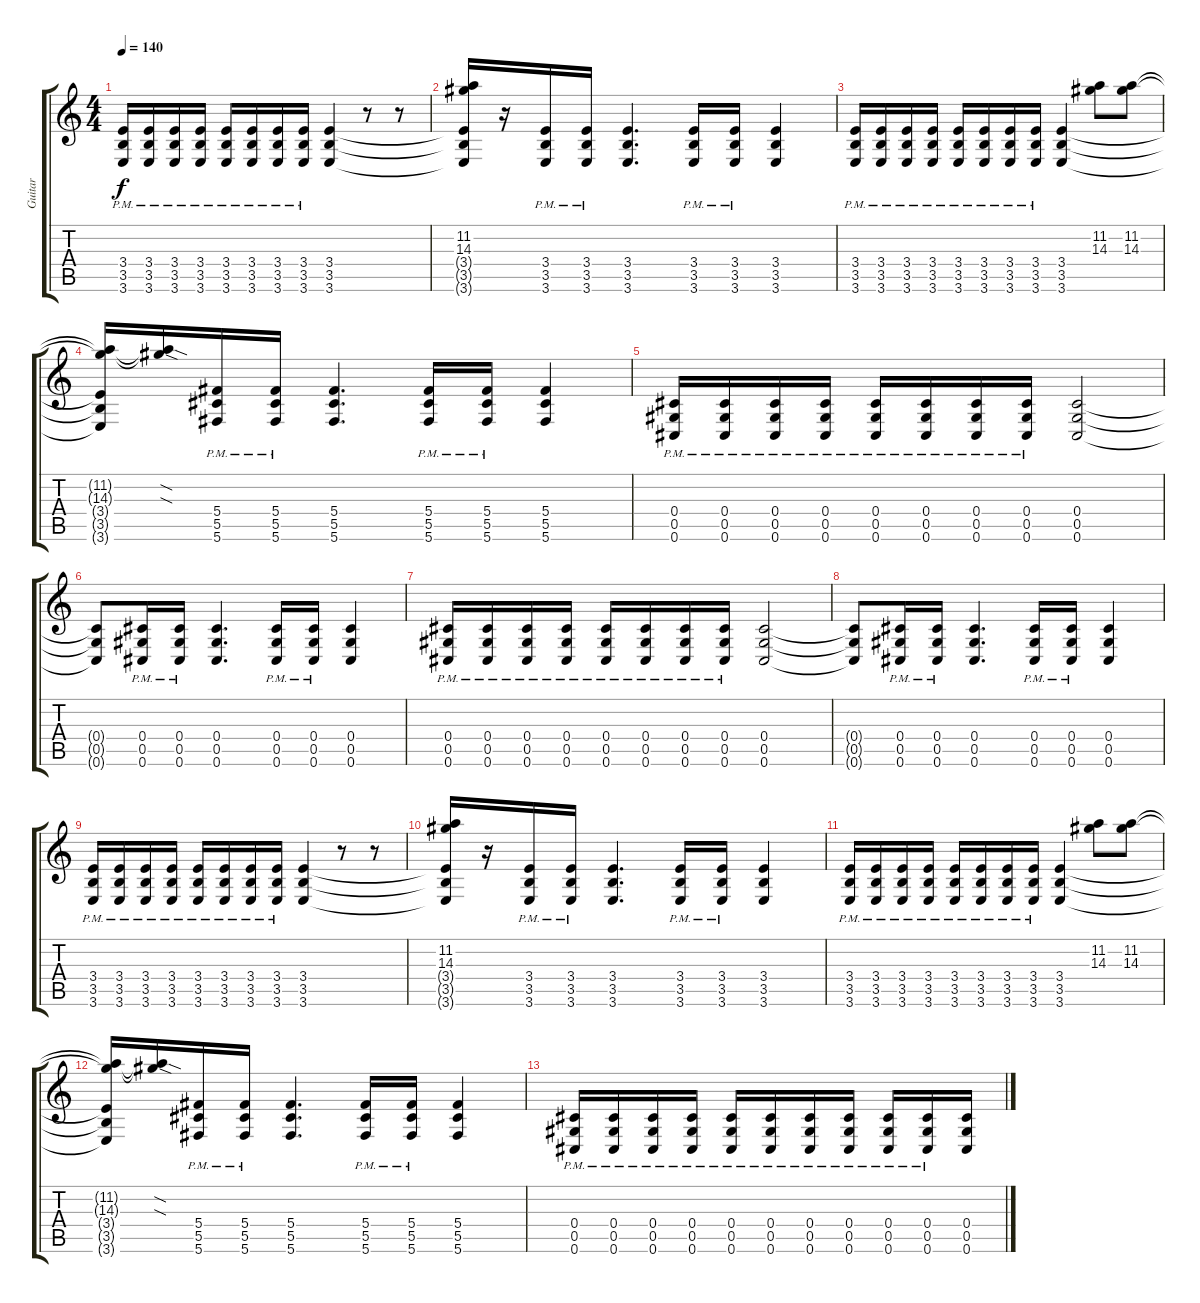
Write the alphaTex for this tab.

\track ("Guitar" "Guitar") {instrument distortionguitar}
\staff {score tabs}
\tuning (Eb4 Bb3 Gb3 Db3 Ab2 Db2) {hide}
\ts (4 4)
\tempo 140
\clef g2
\ks c
(3.4{pm} 3.5 3.6{pm}).16{dy f} (3.4{pm} 3.5{pm} 3.6{pm}).16 (3.4{pm} 3.5{pm} 3.6{pm}).16 (3.4{pm} 3.5{pm} 3.6{pm}).16 (3.4{pm} 3.5{pm} 3.6{pm}).16 (3.4{pm} 3.5{pm} 3.6{pm}).16 (3.4{pm} 3.5{pm} 3.6{pm}).16 (3.4{pm} 3.5{pm} 3.6{pm}).16 (3.4 3.5 3.6).4 r.8 r.8 |
(11.2 14.3 3.4{t} 3.5{t} 3.6{t}).16 r.16 (3.4{pm} 3.5{pm} 3.6{pm}).16 (3.4{pm} 3.5{pm} 3.6{pm}).16 (3.4 3.5 3.6).4{d} (3.4{pm} 3.5{pm} 3.6{pm}).16 (3.4{pm} 3.5{pm} 3.6{pm}).16 (3.4 3.5 3.6).4 |
(3.4{pm} 3.5 3.6{pm}).16 (3.4{pm} 3.5{pm} 3.6{pm}).16 (3.4{pm} 3.5{pm} 3.6{pm}).16 (3.4{pm} 3.5{pm} 3.6{pm}).16 (3.4{pm} 3.5{pm} 3.6{pm}).16 (3.4{pm} 3.5{pm} 3.6{pm}).16 (3.4{pm} 3.5{pm} 3.6{pm}).16 (3.4{pm} 3.5{pm} 3.6{pm}).16 (3.4 3.5 3.6).4 (11.2 14.3).8 (11.2 14.3).8 |
(11.2{t} 14.3{t} 3.4{t} 3.5{t} 3.6{t}).16 (11.2{sod t} 14.3{sod t}).16 (5.4{pm} 5.5{pm} 5.6{pm}).16 (5.4{pm} 5.5{pm} 5.6{pm}).16 (5.4 5.5 5.6).4{d} (5.4{pm} 5.5{pm} 5.6{pm}).16 (5.4{pm} 5.5{pm} 5.6{pm}).16 (5.4 5.5 5.6).4 |
(0.4{pm} 0.5{pm} 0.6{pm}).16 (0.4{pm} 0.5{pm} 0.6{pm}).16 (0.4{pm} 0.5{pm} 0.6{pm}).16 (0.4{pm} 0.5{pm} 0.6{pm}).16 (0.4{pm} 0.5{pm} 0.6{pm}).16 (0.4{pm} 0.5{pm} 0.6{pm}).16 (0.4{pm} 0.5{pm} 0.6{pm}).16 (0.4{pm} 0.5{pm} 0.6{pm}).16 (0.4 0.5 0.6).2 |
(0.4{t} 0.5{t} 0.6{t}).8 (0.4{pm} 0.5{pm} 0.6{pm}).16 (0.4{pm} 0.5{pm} 0.6{pm}).16 (0.4 0.5 0.6).4{d} (0.4{pm} 0.5{pm} 0.6{pm}).16 (0.4{pm} 0.5{pm} 0.6{pm}).16 (0.4 0.5 0.6).4 |
(0.4{pm} 0.5{pm} 0.6{pm}).16 (0.4{pm} 0.5{pm} 0.6{pm}).16 (0.4{pm} 0.5{pm} 0.6{pm}).16 (0.4{pm} 0.5{pm} 0.6{pm}).16 (0.4{pm} 0.5{pm} 0.6{pm}).16 (0.4{pm} 0.5{pm} 0.6{pm}).16 (0.4{pm} 0.5{pm} 0.6{pm}).16 (0.4{pm} 0.5{pm} 0.6{pm}).16 (0.4 0.5 0.6).2 |
(0.4{t} 0.5{t} 0.6{t}).8 (0.4{pm} 0.5{pm} 0.6{pm}).16 (0.4{pm} 0.5{pm} 0.6{pm}).16 (0.4 0.5 0.6).4{d} (0.4{pm} 0.5{pm} 0.6{pm}).16 (0.4{pm} 0.5{pm} 0.6{pm}).16 (0.4 0.5 0.6).4 |
(3.4{pm} 3.5 3.6{pm}).16 (3.4{pm} 3.5{pm} 3.6{pm}).16 (3.4{pm} 3.5{pm} 3.6{pm}).16 (3.4{pm} 3.5{pm} 3.6{pm}).16 (3.4{pm} 3.5{pm} 3.6{pm}).16 (3.4{pm} 3.5{pm} 3.6{pm}).16 (3.4{pm} 3.5{pm} 3.6{pm}).16 (3.4{pm} 3.5{pm} 3.6{pm}).16 (3.4 3.5 3.6).4 r.8 r.8 |
(11.2 14.3 3.4{t} 3.5{t} 3.6{t}).16 r.16 (3.4{pm} 3.5{pm} 3.6{pm}).16 (3.4{pm} 3.5{pm} 3.6{pm}).16 (3.4 3.5 3.6).4{d} (3.4{pm} 3.5{pm} 3.6{pm}).16 (3.4{pm} 3.5{pm} 3.6{pm}).16 (3.4 3.5 3.6).4 |
(3.4{pm} 3.5 3.6{pm}).16 (3.4{pm} 3.5{pm} 3.6{pm}).16 (3.4{pm} 3.5{pm} 3.6{pm}).16 (3.4{pm} 3.5{pm} 3.6{pm}).16 (3.4{pm} 3.5{pm} 3.6{pm}).16 (3.4{pm} 3.5{pm} 3.6{pm}).16 (3.4{pm} 3.5{pm} 3.6{pm}).16 (3.4{pm} 3.5{pm} 3.6{pm}).16 (3.4 3.5 3.6).4 (11.2 14.3).8 (11.2 14.3).8 |
(11.2{t} 14.3{t} 3.4{t} 3.5{t} 3.6{t}).16 (11.2{sod t} 14.3{sod t}).16 (5.4{pm} 5.5{pm} 5.6{pm}).16 (5.4{pm} 5.5{pm} 5.6{pm}).16 (5.4 5.5 5.6).4{d} (5.4{pm} 5.5{pm} 5.6{pm}).16 (5.4{pm} 5.5{pm} 5.6{pm}).16 (5.4 5.5 5.6).4 |
(0.4{pm} 0.5{pm} 0.6{pm}).16 (0.4{pm} 0.5{pm} 0.6{pm}).16 (0.4{pm} 0.5{pm} 0.6{pm}).16 (0.4{pm} 0.5{pm} 0.6{pm}).16 (0.4{pm} 0.5{pm} 0.6{pm}).16 (0.4{pm} 0.5{pm} 0.6{pm}).16 (0.4{pm} 0.5{pm} 0.6{pm}).16 (0.4{pm} 0.5{pm} 0.6{pm}).16 (0.4{pm} 0.5{pm} 0.6{pm}).16 (0.4{pm} 0.5{pm} 0.6{pm}).16 (0.4 0.5 0.6).16
